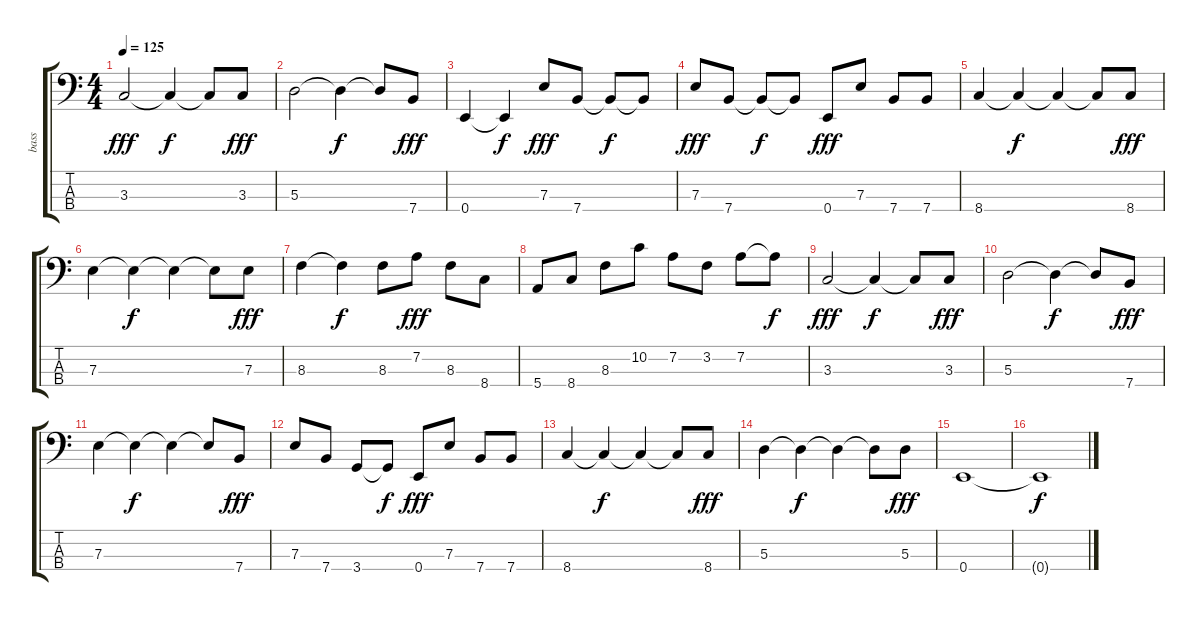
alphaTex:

\track ("bass" "bass") {instrument electricbassfinger}
\staff {score tabs}
\tuning (G2 D2 A1 E1) {hide}
\ts (4 4)
\tempo 125
\clef f4
\ks c
3.3.2{dy fff} 3.3{t}.4{dy f} 3.3{t}.8 3.3.8{dy fff} |
5.3.2 5.3{t}.4{dy f} 5.3{t}.8 7.4.8{dy fff} |
0.4.4 0.4{t}.4{dy f} 7.3.8{dy fff} 7.4.8 7.4{t}.8{dy f} 7.4{t}.8 |
7.3.8{dy fff} 7.4.8 7.4{t}.8{dy f} 7.4{t}.8 0.4.8{dy fff} 7.3.8 7.4.8 7.4.8 |
8.4.4 8.4{t}.4{dy f} 8.4{t}.4 8.4{t}.8 8.4.8{dy fff} |
7.3.4 7.3{t}.4{dy f} 7.3{t}.4 7.3{t}.8 7.3.8{dy fff} |
8.3.4 8.3{t}.4{dy f} 8.3.8 7.2.8{dy fff} 8.3.8 8.4.8 |
5.4.8 8.4.8 8.3.8 10.2.8 7.2.8 3.2.8 7.2.8 7.2{t}.8{dy f} |
3.3.2{dy fff} 3.3{t}.4{dy f} 3.3{t}.8 3.3.8{dy fff} |
5.3.2 5.3{t}.4{dy f} 5.3{t}.8 7.4.8{dy fff} |
7.3.4 7.3{t}.4{dy f} 7.3{t}.4 7.3{t}.8 7.4.8{dy fff} |
7.3.8 7.4.8 3.4.8 3.4{t}.8{dy f} 0.4.8{dy fff} 7.3.8 7.4.8 7.4.8 |
8.4.4 8.4{t}.4{dy f} 8.4{t}.4 8.4{t}.8 8.4.8{dy fff} |
5.3.4 5.3{t}.4{dy f} 5.3{t}.4 5.3{t}.8 5.3.8{dy fff} |
0.4.1 |
0.4{t}.1{dy f}
